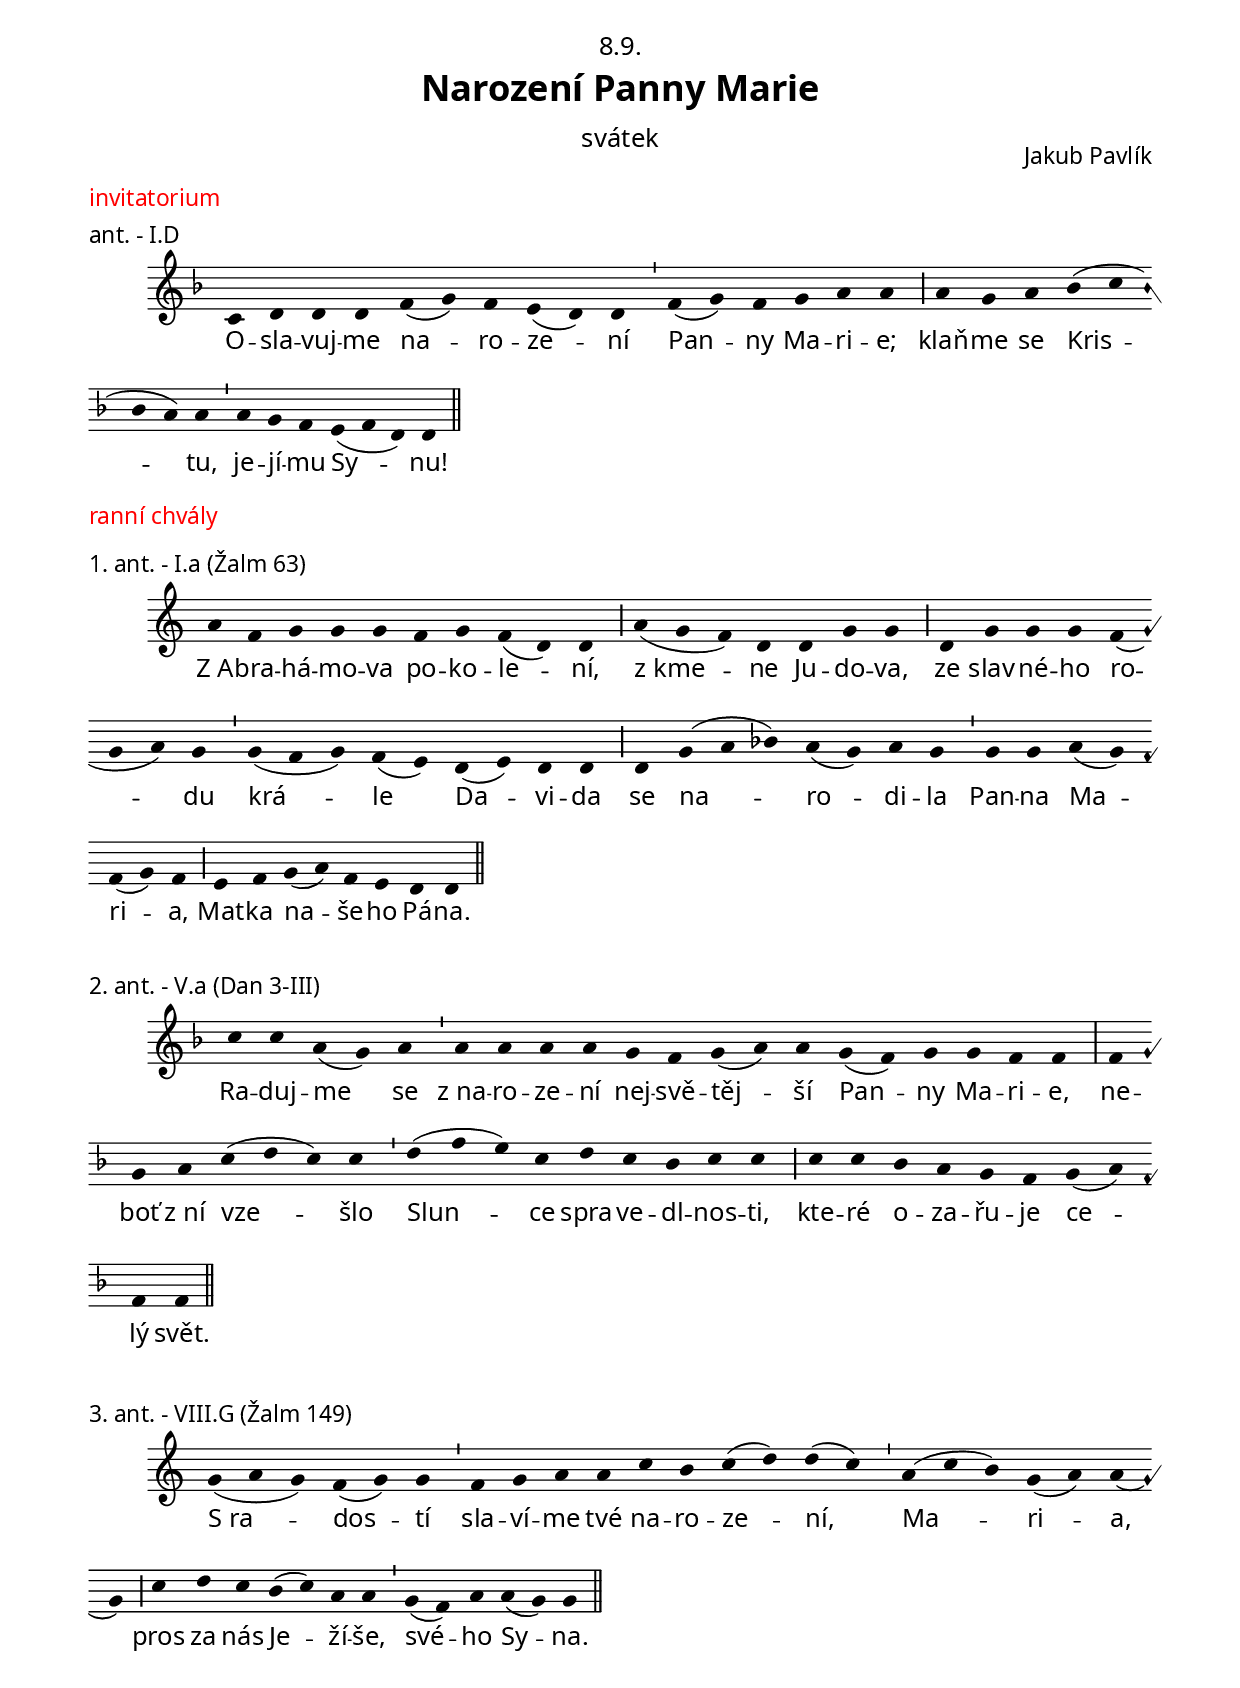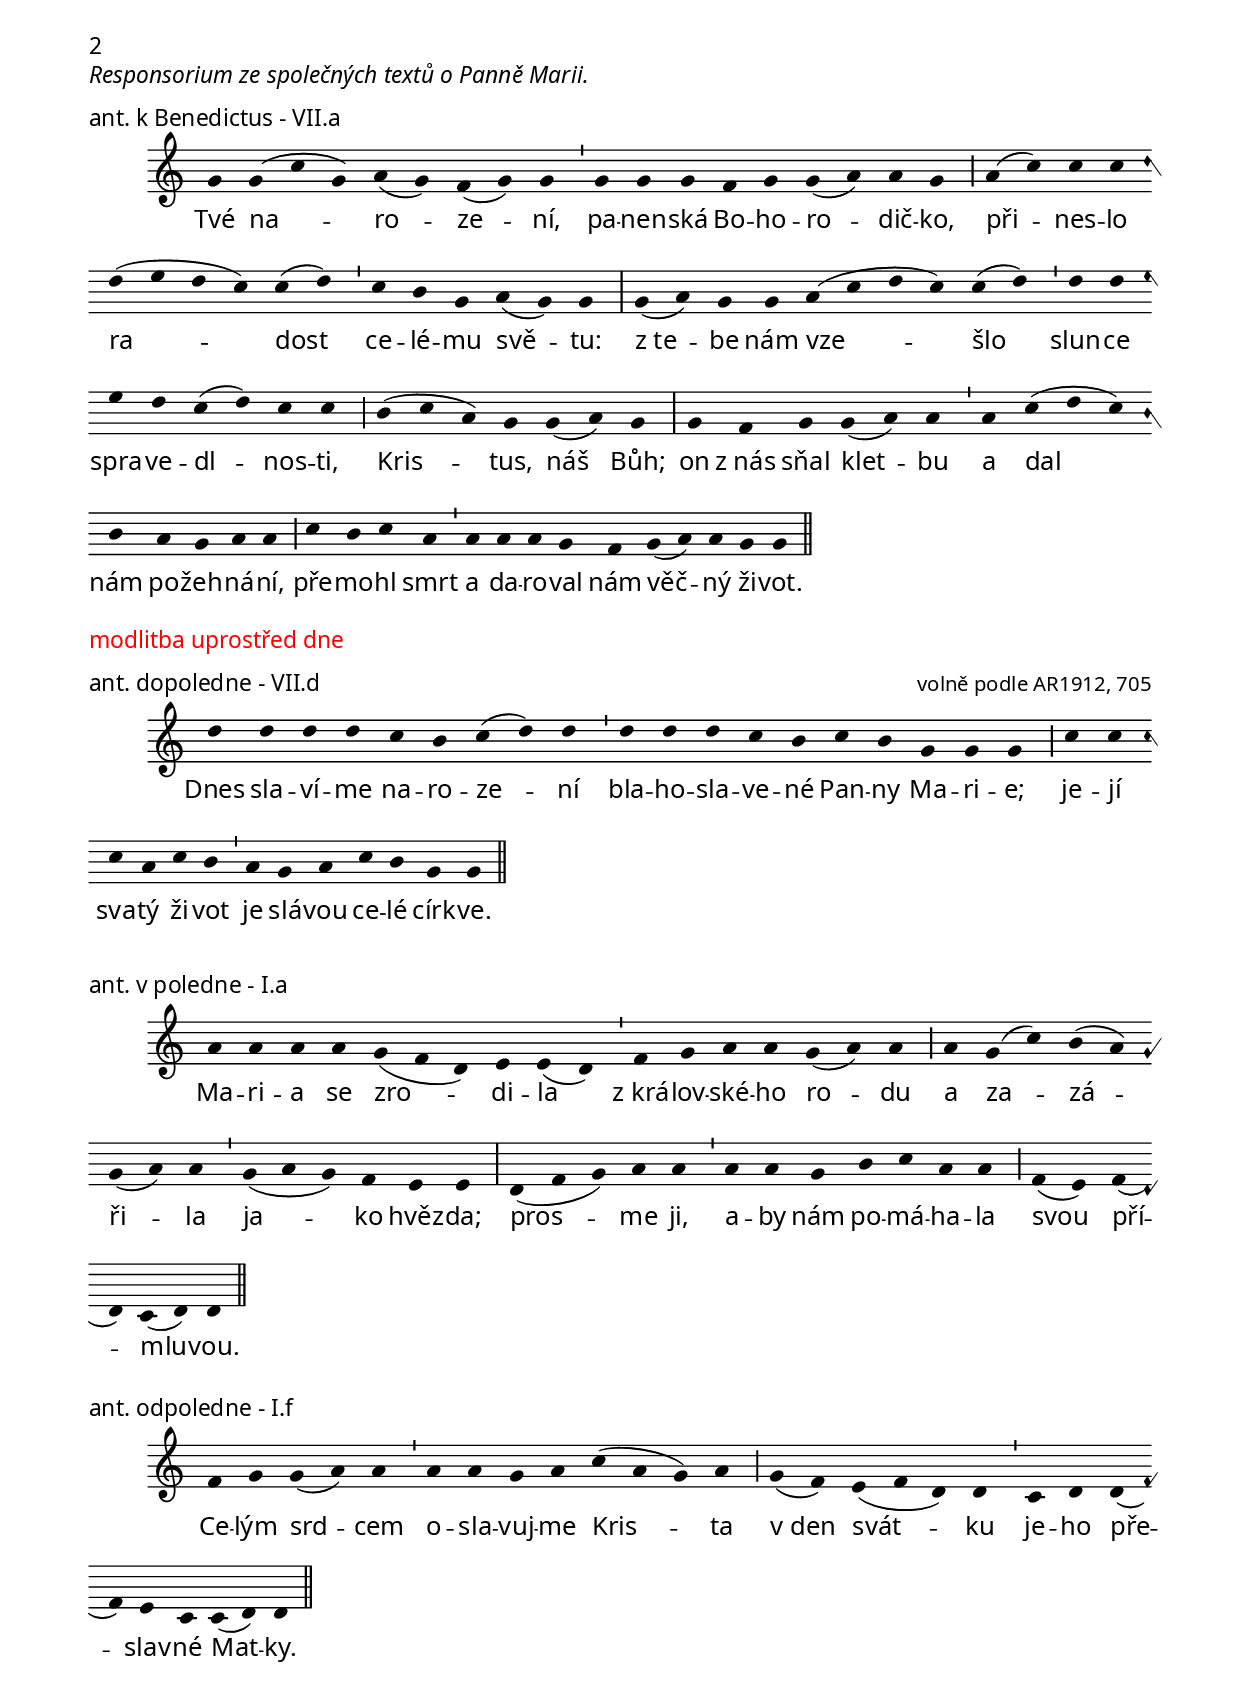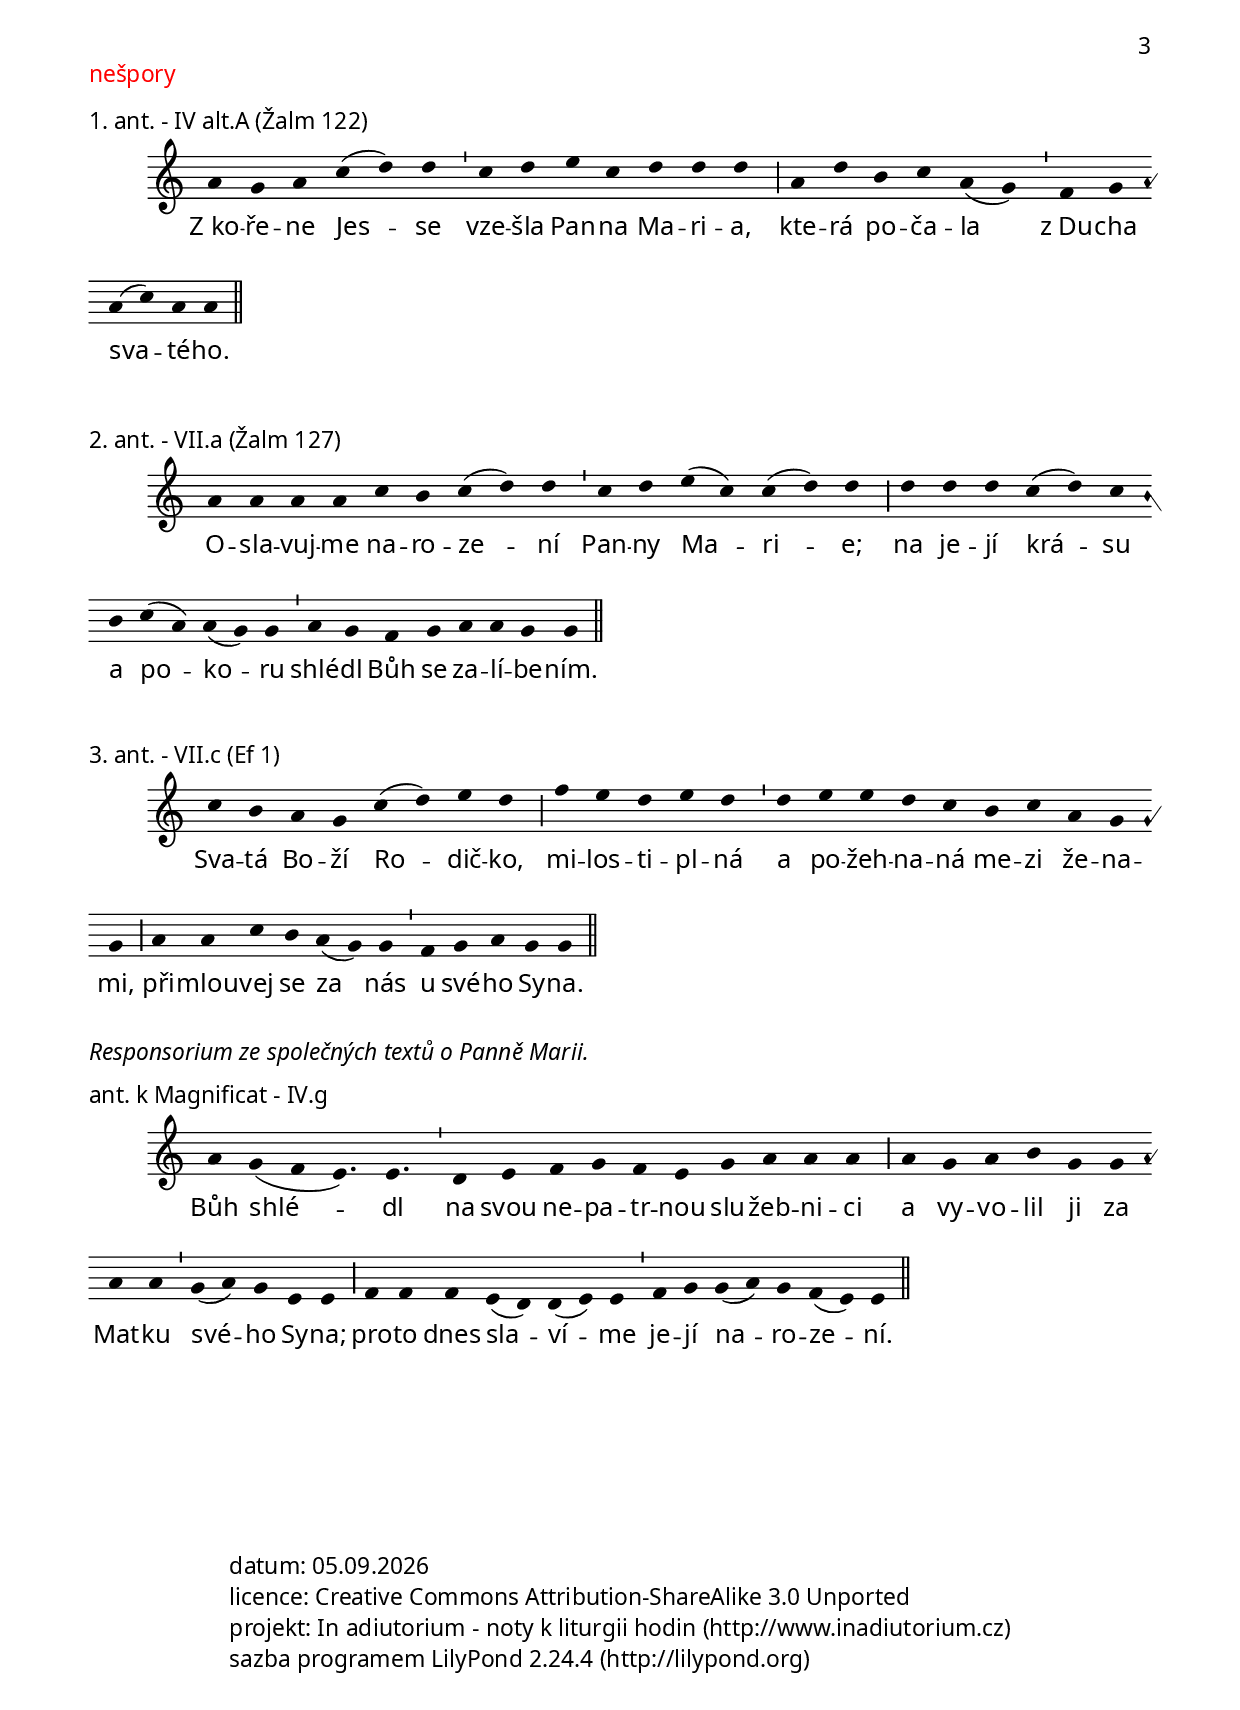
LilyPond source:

\version "2.15.40"

\include "../spolecne.ly"
\include "../dilyresponsorii.ly"

\header {
  title = \markup\titleSvatek
            "Narození Panny Marie"
            svátek
            8.9.
  composer = "Jakub Pavlík"
}

\markup {\nadpisHodinka {"invitatorium"}}

\score {
  \relative c' {
    \choralniRezim
    \key f \major
    c4 d d d f( g) f e( d) d \barMin f( g) f g a a \barMaior
    a g a bes( c bes a) a \barMin
    a g f e( f d) d \barFinalis
  }
  \addlyrics {
    O -- sla -- vuj -- me na -- ro -- ze -- ní Pan -- ny Ma -- ri -- e;
    klaň -- me se Kris -- tu,
    je -- jí -- mu Sy -- nu!
  }
  \header {
    quid = "ant."
    modus = "I"
    differentia = "D"
    psalmus = ""
    fial = "sanktoral/0531navstivenipm.ly#invit?-aleluja&jiny text"
    id = "invit"
    piece = \markup {\sestavTitulekBezZalmu}
  }
}

\markup {\nadpisHodinka {"ranní chvály"}}

\score {
  \relative c'' {
    \choralniRezim
    a4 f g g g f g f( d) d \barMaior
    a'( g f) d d g g \barMaior
    d g g g f( g a) g \barMin g( f g) f( e) d( e) d d \barMaior
    d g( a bes) a( g) a g \barMin g g a( g) f( g) f \barMaior
    e f g( a) f e d d \barFinalis
  }
  \addlyrics {
    Z_A -- bra -- há -- mo -- va po -- ko -- le -- ní,
    z_kme -- ne Ju -- do -- va,
    ze slav -- né -- ho ro -- du krá -- le Da -- vi -- da
    se na -- ro -- di -- la Pan -- na Ma -- ri -- a,
    Mat -- ka na -- še -- ho Pá -- na.
  }
  \header {
    quid = "1. ant."
    modus = "I"
    differentia = "a"
    psalmus = "Žalm 63"
    id = "rch-a1"
    piece = \markup {\sestavTitulek}
  }
}

\score {
  \relative c'' {
    \choralniRezim
    \key f \major
    c4 c a( g) a \barMin a a a a g f g( a) a g( f) g g f f \barMax
    f g a c( d c) c \barMin d( f e) c d c bes c c \barMaior
    c c bes a g f g( a) f f \barFinalis
  }
  \addlyrics {
    Ra -- duj -- me se z_na -- ro -- ze -- ní
    nej -- svě -- těj -- ší Pan -- ny Ma -- ri -- e,
    ne -- boť z_ní vze -- šlo Slun -- ce spra -- ve -- dl -- nos -- ti,
    kte -- ré o -- za -- řu -- je ce -- lý svět.
  }
  \header {
    quid = "2. ant."
    modus = "V"
    differentia = "a"
    psalmus = "Dan 3-III"
    placet = "_Radujme se_ takové mdlé, textu nepřiměřené"
    id = "rch-a2"
    piece = \markup {\sestavTitulek}
  }
}

\score {
  \relative c'' {
    \choralniRezim
    g4( a g) f( g) g \barMin
    f g a a c b c( d) d( c) \barMin
    a( c b) g( a) a( g) \barMaior
    c d c b( c) a a \barMin
    g( f) a a( g) g \barFinalis
  }
  \addlyrics {
    S_ra -- dos -- tí
    sla -- ví -- me tvé na -- ro -- ze -- ní,
    Ma -- ri -- a,
    pros za nás Je -- ží -- še,
    své -- ho Sy -- na.
  }
  \header {
    quid = "3. ant."
    modus = "VIII"
    differentia = "G"
    psalmus = "Žalm 149"
    placet = "spíš lépe"
    id = "rch-a3"
    piece = \markup {\sestavTitulek}
  }
}

\markup\italic{Responsorium ze společných textů o Panně Marii.}

\score {
  \relative c'' {
    \choralniRezim
    g4 g( c g) a( g) f( g) g \barMin g g g f g g( a) a g \barMaior
    a( c) c c d( e d c) c( d) \barMin c b g a( g) g \barMax

    g( a) g g a( c d c) c( d) \barMin d d e d c( d) c c \barMaior
    b( c a) g g( a) g \barMax

    g f g g( a) a \barMin
    a c( d c) b a g a a \barMaior
    c b c a \barMin
    a a a g f g( a) a g g \barFinalis
  }
  \addlyrics {
    Tvé na -- ro -- ze -- ní, pa -- nen -- ská Bo -- ho -- ro -- dič -- ko,
    při -- nes -- lo ra -- dost ce -- lé -- mu svě -- tu:

    z_te -- be nám vze -- šlo slun -- ce spra -- ve -- dl -- nos -- ti,
    Kris -- tus, náš Bůh;

    on z_nás sňal klet -- bu
    a dal nám po -- žeh -- ná -- ní,
    pře -- mo -- hl smrt
    a da -- ro -- val nám věč -- ný ži -- vot.
  }
  \header {
    quid = "ant. k Benedictus"
    modus = "VII"
    differentia = "a"
    psalmus = ""
    id = "rch-aben"
    piece = \markup {\sestavTitulekBezZalmu}
  }
}

\markup {\nadpisHodinka {"modlitba uprostřed dne"}}

\score {
  \relative c'' {
    \choralniRezim
    d4 d d d c b c( d) d \barMin
    d d d c b c b g g g \barMaior
    c c c a c b \barMin
    a g a c b g g \barFinalis
  }
  \addlyrics {
    Dnes sla -- ví -- me na -- ro -- ze -- ní
    bla -- ho -- sla -- ve -- né Pan -- ny Ma -- ri -- e;
    je -- jí sva -- tý ži -- vot
    je slá -- vou ce -- lé círk -- ve.
  }
  \header {
    fons_externus = "volně podle AR1912, 705"
    quid = "ant. dopoledne"
    modus = "VII"
    differentia = "d"
    psalmus = ""
    id = "tercie"
    piece = \markup {\sestavTitulekBezZalmu}
  }
}

\score {
  \relative c'' {
    \choralniRezim
    a4 a a a g( f d) e e( d) \barMin f g a a g( a) a \barMaior
    a g( c) b( a) g( a) a \barMin g( a g) f e e \barMax
    d( f g) a a \barMin a a g b c a a \barMaior f( e) f( d) c( d) d \barFinalis
  }
  \addlyrics {
    Ma -- ri -- a se zro -- di -- la z_krá -- lov -- ské -- ho ro -- du
    a za -- zá -- ři -- la ja -- ko hvěz -- da;
    pros -- me ji, a -- by nám po -- má -- ha -- la svou pří -- mlu -- vou.
  }
  \header {
    quid = "ant. v poledne"
    modus = "I"
    differentia = "a"
    psalmus = ""
    placet = "závěr spíš lépe"
    id = "sexta"
    piece = \markup {\sestavTitulekBezZalmu}
  }
}

\score {
  \relative c' {
    \choralniRezim
    f g g( a) a \barMin a a g a c( a g) a \barMaior
    g( f) e( f d) d \barMin c d d( f) e c c( d) d \barFinalis
  }
  \addlyrics {
    Ce -- lým srd -- cem o -- sla -- vuj -- me Kris -- ta
    v_den svát -- ku je -- ho pře -- slav -- né Mat -- ky.
  }
  \header {
    quid = "ant. odpoledne"
    modus = "I"
    differentia = "f"
    psalmus = ""
    id = "nona"
    piece = \markup {\sestavTitulekBezZalmu}
  }
}

\markup {\nadpisHodinka {"nešpory"}}

\score {
  \relative c'' {
    \choralniRezim
    a4 g a c( d) d \barMin
    c d e c d d d \barMaior
    a d b c a( g) \barMin
    f g a( c) a a \barFinalis
  }
  \addlyrics {
    Z_ko -- ře -- ne Jes -- se
    vze -- šla Pan -- na Ma -- ri -- a,
    kte -- rá po -- ča -- la
    z_Du -- cha sva -- té -- ho.
  }
  \header {
    quid = "1. ant."
    modus = "IV alt"
    differentia = "A"
    psalmus = "Žalm 122"
    id = "ne-a1"
    fial = "sanktoral/0325zvestovanipane.ly#tercie?-aleluja"
    piece = \markup {\sestavTitulek}
  }
}

\score {
  \relative c'' {
    \choralniRezim
    a4 a a a c b c( d) d \barMin c d e( c) c( d) d \barMaior
    d d d c( d) c b c( a) a( g) g \barMin
    a g f g a a g g \barFinalis
  }
  \addlyrics {
    O -- sla -- vuj -- me na -- ro -- ze -- ní Pan -- ny Ma -- ri -- e;
    na je -- jí krá -- su a po -- ko -- ru
    shlé -- dl Bůh se za -- lí -- be -- ním.
  }
  \header {
    quid = "2. ant."
    modus = "VII"
    differentia = "a"
    psalmus = "Žalm 127"
    id = "ne-a2"
    piece = \markup {\sestavTitulek}
  }
}

\score {
  \relative c'' {
    \choralniRezim
    c4 b a g c( d) e d \barMaior
    f e d e d \barMin
    d e e d c b c a g g \barMaior
    a a c b a( g) g \barMin
    f g a g g \barFinalis
  }
  \addlyrics {
    Sva -- tá Bo -- ží Ro -- dič -- ko,
    mi -- los -- ti -- pl -- ná
    a po -- žeh -- na -- ná me -- zi že -- na -- mi,
    při -- mlou -- vej se za nás
    u své -- ho Sy -- na.
  }
  \header {
    quid = "3. ant."
    modus = "VII"
    differentia = "c"
    psalmus = "Ef 1"
    id = "ne-a3"
    piece = \markup {\sestavTitulek}
  }
}

\markup\italic{Responsorium ze společných textů o Panně Marii.}

\score {
  \relative c'' {
    \choralniRezim
    a4 g( f e4.) e \barMin d4 e f g f e g a a a \barMaior
    a g a b g g a a \barMin g( a) g e e \barMaior
    f f f e( d) d( e) e \barMin f g g( a) g f( e) e \barFinalis
  }
  \addlyrics {
    Bůh shlé -- dl na svou ne -- pa -- tr -- nou slu -- žeb -- ni -- ci
    a vy -- vo -- lil ji za Mat -- ku své -- ho Sy -- na;
    pro -- to dnes sla -- ví -- me je -- jí na -- ro -- ze -- ní.
  }
  \header {
    quid = "ant. k Magnificat"
    modus = "IV"
    differentia = "g"
    psalmus = ""
    id = "ne-amag"
    piece = \markup {\sestavTitulekBezZalmu}
  }
}